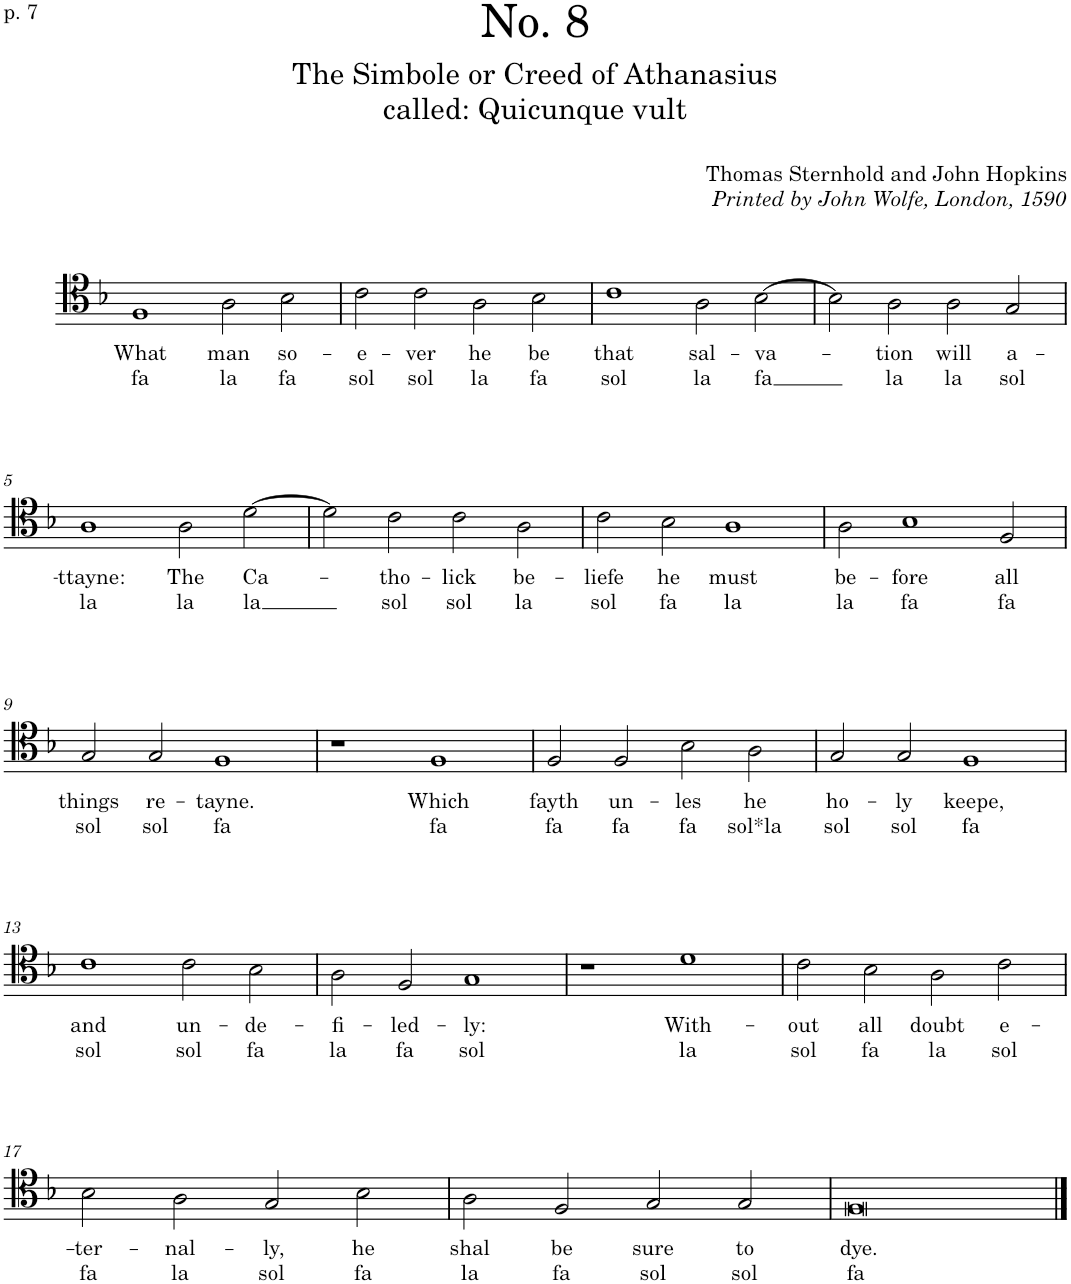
**kern	**text	**text
*part1	*part1	*part1
*staff1	*staff1	*staff1
*I"Voice	*	*
*I'Vo.	*	*
*clefC4	*	*
*k[b-]	*	*
*M4/2	*	*
=1	=1	=1
!	!LO:LY:b	!LO:LY:b
1F	What	fa
!	!LO:LY:b	!LO:LY:b
2A\	man	la
!	!LO:LY:b	!LO:LY:b
2B-\	so-	fa
=2	=2	=2
!	!LO:LY:b	!LO:LY:b
2c\	-e-	sol
!	!LO:LY:b	!LO:LY:b
2c\	-ver	sol
!	!LO:LY:b	!LO:LY:b
2A\	he	la
!	!LO:LY:b	!LO:LY:b
2B-\	be	fa
=3	=3	=3
!	!LO:LY:b	!LO:LY:b
1c	that	sol
!	!LO:LY:b	!LO:LY:b
2A\	sal-	la
!	!LO:LY:b	!LO:LY:b
[2B-\	-va-	fa
=4	=4	=4
2B-\]	.	.
!	!LO:LY:b	!LO:LY:b
2A\	-tion	la
!	!LO:LY:b	!LO:LY:b
2A\	will	la
!	!LO:LY:b	!LO:LY:b
2G/	a-	sol
!!LO:LB:g=z
=5	=5	=5
!	!LO:LY:b	!LO:LY:b
1A	-ttayne:	la
!	!LO:LY:b	!LO:LY:b
2A\	The	la
!	!LO:LY:b	!LO:LY:b
[2d\	Ca-	la
=6	=6	=6
2d\]	.	.
!	!LO:LY:b	!LO:LY:b
2c\	-tho-	sol
!	!LO:LY:b	!LO:LY:b
2c\	-lick	sol
!	!LO:LY:b	!LO:LY:b
2A\	be-	la
=7	=7	=7
!	!LO:LY:b	!LO:LY:b
2c\	-liefe	sol
!	!LO:LY:b	!LO:LY:b
2B-\	he	fa
!	!LO:LY:b	!LO:LY:b
1A	must	la
=8	=8	=8
!	!LO:LY:b	!LO:LY:b
2A\	be-	la
!	!LO:LY:b	!LO:LY:b
1B-	-fore	fa
!	!LO:LY:b	!LO:LY:b
2F/	all	fa
!!LO:LB:g=z
=9	=9	=9
!	!LO:LY:b	!LO:LY:b
2G/	things	sol
!	!LO:LY:b	!LO:LY:b
2G/	re-	sol
!	!LO:LY:b	!LO:LY:b
1F	-tayne.	fa
=10	=10	=10
1r	.	.
!	!LO:LY:b	!LO:LY:b
1F	Which	fa
=11	=11	=11
!	!LO:LY:b	!LO:LY:b
2F/	fayth	fa
!	!LO:LY:b	!LO:LY:b
2F/	un-	fa
!	!LO:LY:b	!LO:LY:b
2B-\	-les	fa
!	!LO:LY:b	!LO:LY:b
2A\	he	sol*la
=12	=12	=12
!	!LO:LY:b	!LO:LY:b
2G/	ho-	sol
!	!LO:LY:b	!LO:LY:b
2G/	-ly	sol
!	!LO:LY:b	!LO:LY:b
1F	keepe,	fa
!!LO:LB:g=z
=13	=13	=13
!	!LO:LY:b	!LO:LY:b
1c	and	sol
!	!LO:LY:b	!LO:LY:b
2c\	un-	sol
!	!LO:LY:b	!LO:LY:b
2B-\	-de-	fa
=14	=14	=14
!	!LO:LY:b	!LO:LY:b
2A\	-fi-	la
!	!LO:LY:b	!LO:LY:b
2F/	-led-	fa
!	!LO:LY:b	!LO:LY:b
1G	-ly:	sol
=15	=15	=15
1r	.	.
!	!LO:LY:b	!LO:LY:b
1d	With-	la
=16	=16	=16
!	!LO:LY:b	!LO:LY:b
2c\	-out	sol
!	!LO:LY:b	!LO:LY:b
2B-\	all	fa
!	!LO:LY:b	!LO:LY:b
2A\	doubt	la
!	!LO:LY:b	!LO:LY:b
2c\	e-	sol
!!LO:LB:g=z
=17	=17	=17
!	!LO:LY:b	!LO:LY:b
2B-\	-ter-	fa
!	!LO:LY:b	!LO:LY:b
2A\	-nal-	la
!	!LO:LY:b	!LO:LY:b
2G/	-ly,	sol
!	!LO:LY:b	!LO:LY:b
2B-\	he	fa
=18	=18	=18
!	!LO:LY:b	!LO:LY:b
2A\	shal	la
!	!LO:LY:b	!LO:LY:b
2F/	be	fa
!	!LO:LY:b	!LO:LY:b
2G/	sure	sol
!	!LO:LY:b	!LO:LY:b
2G/	to	sol
=19	=19	=19
!	!LO:LY:b	!LO:LY:b
0F	dye.	fa
==	==	==
*-	*-	*-
